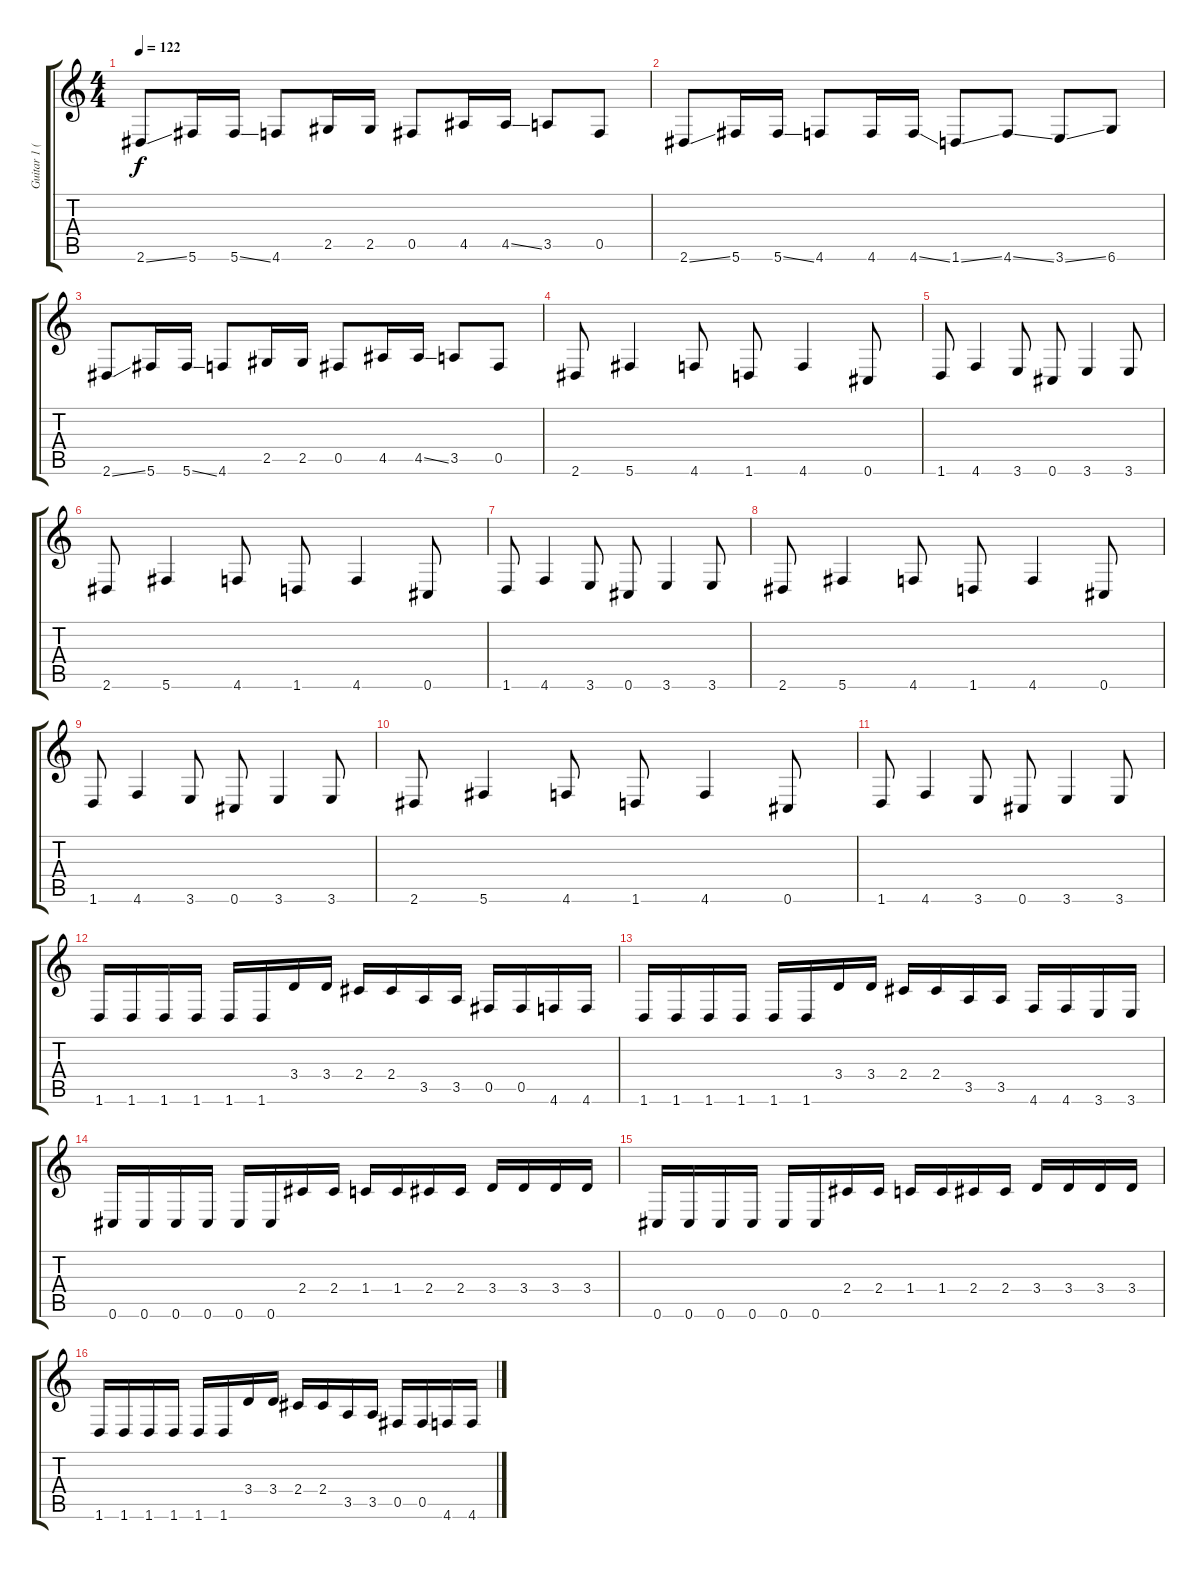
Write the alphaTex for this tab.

\track ("Guitar 1 (Erik Rutan)" "Guitar 1 (") {instrument distortionguitar}
\staff {score tabs}
\tuning (Db4 Ab3 E3 B2 Gb2 Db2) {hide}
\ts (4 4)
\tempo 122
\clef g2
\ks c
2.6{ss}.8{dy f} 5.6.16 5.6{ss}.16 4.6.8 2.5.16 2.5.16 0.5.8 4.5.16 4.5{ss}.16 3.5.8 0.5.8 |
2.6{ss}.8 5.6.16 5.6{ss}.16 4.6.8 4.6.16 4.6{ss}.16 1.6{ss}.8 4.6{ss}.8 3.6{ss}.8 6.6.8 |
2.6{ss}.8 5.6.16 5.6{ss}.16 4.6.8 2.5.16 2.5.16 0.5.8 4.5.16 4.5{ss}.16 3.5.8 0.5.8 |
2.6.8 5.6.4 4.6.8 1.6.8 4.6.4 0.6.8 |
1.6.8 4.6.4 3.6.8 0.6.8 3.6.4 3.6.8 |
2.6.8 5.6.4 4.6.8 1.6.8 4.6.4 0.6.8 |
1.6.8 4.6.4 3.6.8 0.6.8 3.6.4 3.6.8 |
2.6.8 5.6.4 4.6.8 1.6.8 4.6.4 0.6.8 |
1.6.8 4.6.4 3.6.8 0.6.8 3.6.4 3.6.8 |
2.6.8 5.6.4 4.6.8 1.6.8 4.6.4 0.6.8 |
1.6.8 4.6.4 3.6.8 0.6.8 3.6.4 3.6.8 |
1.6.16 1.6.16 1.6.16 1.6.16 1.6.16 1.6.16 3.4.16 3.4.16 2.4.16 2.4.16 3.5.16 3.5.16 0.5.16 0.5.16 4.6.16 4.6.16 |
1.6.16 1.6.16 1.6.16 1.6.16 1.6.16 1.6.16 3.4.16 3.4.16 2.4.16 2.4.16 3.5.16 3.5.16 4.6.16 4.6.16 3.6.16 3.6.16 |
0.6.16 0.6.16 0.6.16 0.6.16 0.6.16 0.6.16 2.4.16 2.4.16 1.4.16 1.4.16 2.4.16 2.4.16 3.4.16 3.4.16 3.4.16 3.4.16 |
0.6.16 0.6.16 0.6.16 0.6.16 0.6.16 0.6.16 2.4.16 2.4.16 1.4.16 1.4.16 2.4.16 2.4.16 3.4.16 3.4.16 3.4.16 3.4.16 |
1.6.16 1.6.16 1.6.16 1.6.16 1.6.16 1.6.16 3.4.16 3.4.16 2.4.16 2.4.16 3.5.16 3.5.16 0.5.16 0.5.16 4.6.16 4.6.16
